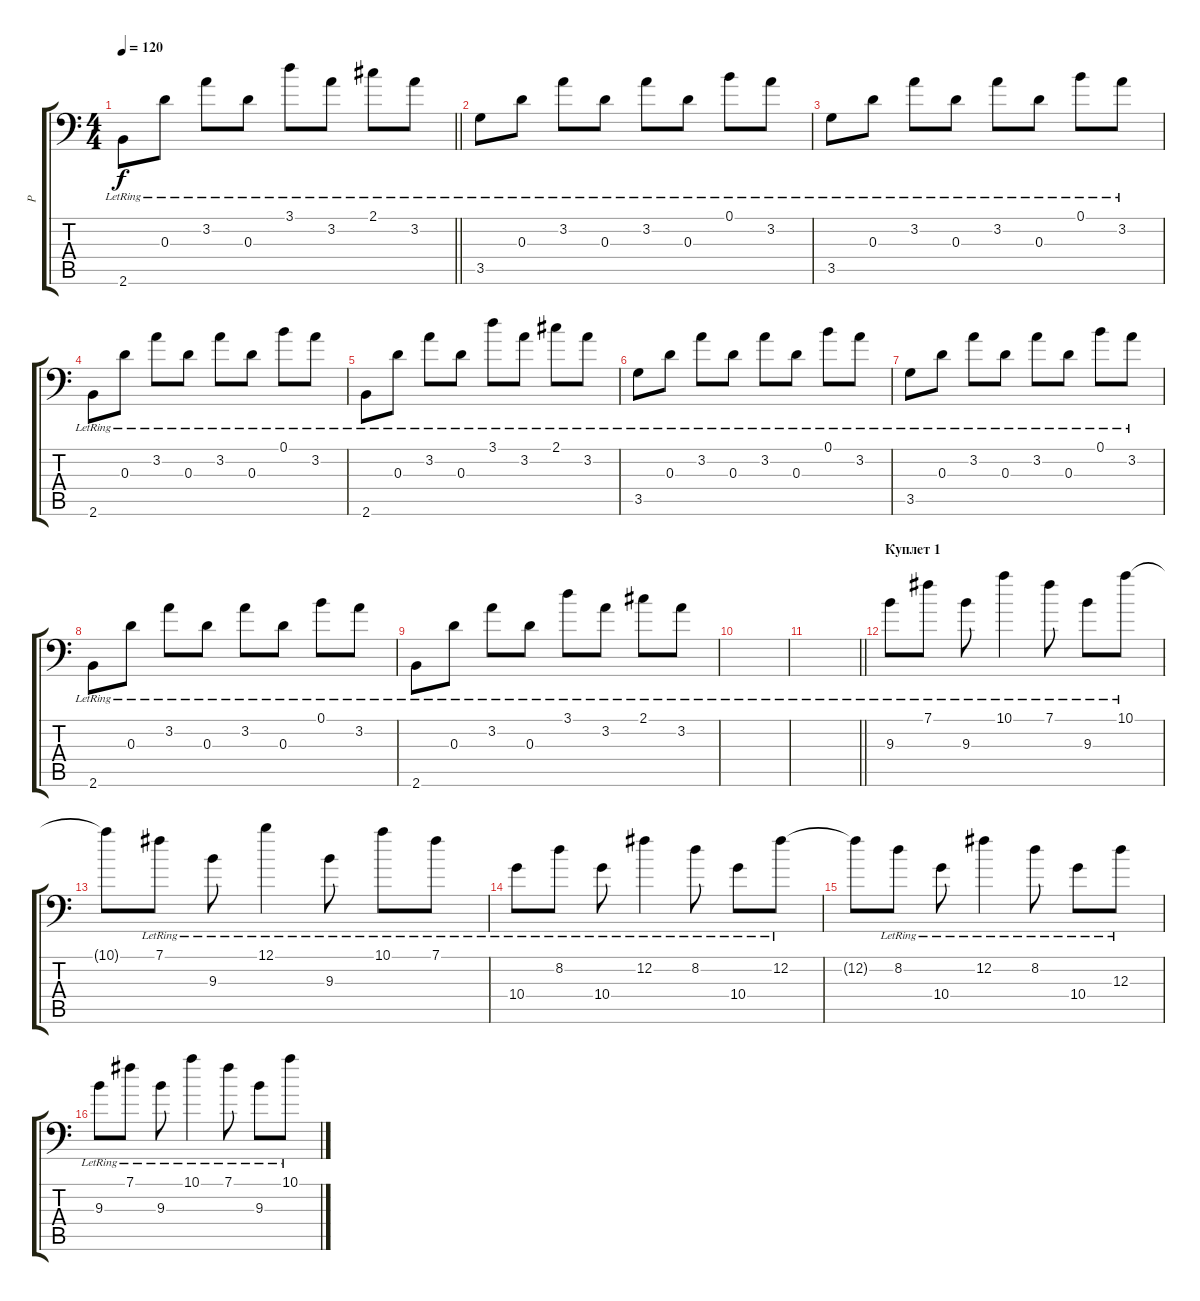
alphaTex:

\track ("Р" "Р") {instrument electricguitarclean}
\staff {score tabs}
\tuning (B3 Gb3 D3 A2 E2 A1) {hide}
\ts (4 4)
\tempo 120
\clef f4
\barLineRight lightlight
\ks c
2.6{lr}.8{dy f} 0.3{lr}.8 3.2{lr}.8 0.3{lr}.8 3.1{lr}.8 3.2{lr}.8 2.1{lr}.8 3.2{lr}.8 |
\section ("" "")
3.5{lr}.8{volume 10} 0.3{lr}.8 3.2{lr}.8 0.3{lr}.8 3.2{lr}.8 0.3{lr}.8 0.1{lr}.8 3.2{lr}.8 |
3.5{lr}.8 0.3{lr}.8 3.2{lr}.8 0.3{lr}.8 3.2{lr}.8 0.3{lr}.8 0.1{lr}.8 3.2{lr}.8 |
2.6{lr}.8 0.3{lr}.8 3.2{lr}.8 0.3{lr}.8 3.2{lr}.8 0.3{lr}.8 0.1{lr}.8 3.2{lr}.8 |
2.6{lr}.8 0.3{lr}.8 3.2{lr}.8 0.3{lr}.8 3.1{lr}.8 3.2{lr}.8 2.1{lr}.8 3.2{lr}.8 |
3.5{lr}.8 0.3{lr}.8 3.2{lr}.8 0.3{lr}.8 3.2{lr}.8 0.3{lr}.8 0.1{lr}.8 3.2{lr}.8 |
3.5{lr}.8 0.3{lr}.8 3.2{lr}.8 0.3{lr}.8 3.2{lr}.8 0.3{lr}.8 0.1{lr}.8 3.2{lr}.8 |
2.6{lr}.8 0.3{lr}.8 3.2{lr}.8 0.3{lr}.8 3.2{lr}.8 0.3{lr}.8 0.1{lr}.8 3.2{lr}.8 |
2.6{lr}.8 0.3{lr}.8 3.2{lr}.8 0.3{lr}.8 3.1{lr}.8 3.2{lr}.8 2.1{lr}.8 3.2{lr}.8 |
|
\barLineRight lightlight
|
\section ("" "Куплет 1")
9.3{lr}.8{instrument electricguitarjazz} 7.1{lr}.8 9.3{lr}.8 10.1{lr}.4 7.1{lr}.8 9.3{lr}.8 10.1{lr}.8 |
10.1{t}.8 7.1{lr}.8 9.3{lr}.8 12.1{lr}.4 9.3{lr}.8 10.1{lr}.8 7.1{lr}.8 |
10.4{lr}.8 8.2{lr}.8 10.4{lr}.8 12.2{lr}.4 8.2{lr}.8 10.4{lr}.8 12.2{lr}.8 |
12.2{t}.8 8.2{lr}.8 10.4{lr}.8 12.2{lr}.4 8.2{lr}.8 10.4{lr}.8 12.3{lr}.8 |
9.3{lr}.8 7.1{lr}.8 9.3{lr}.8 10.1{lr}.4 7.1{lr}.8 9.3{lr}.8 10.1{lr}.8
